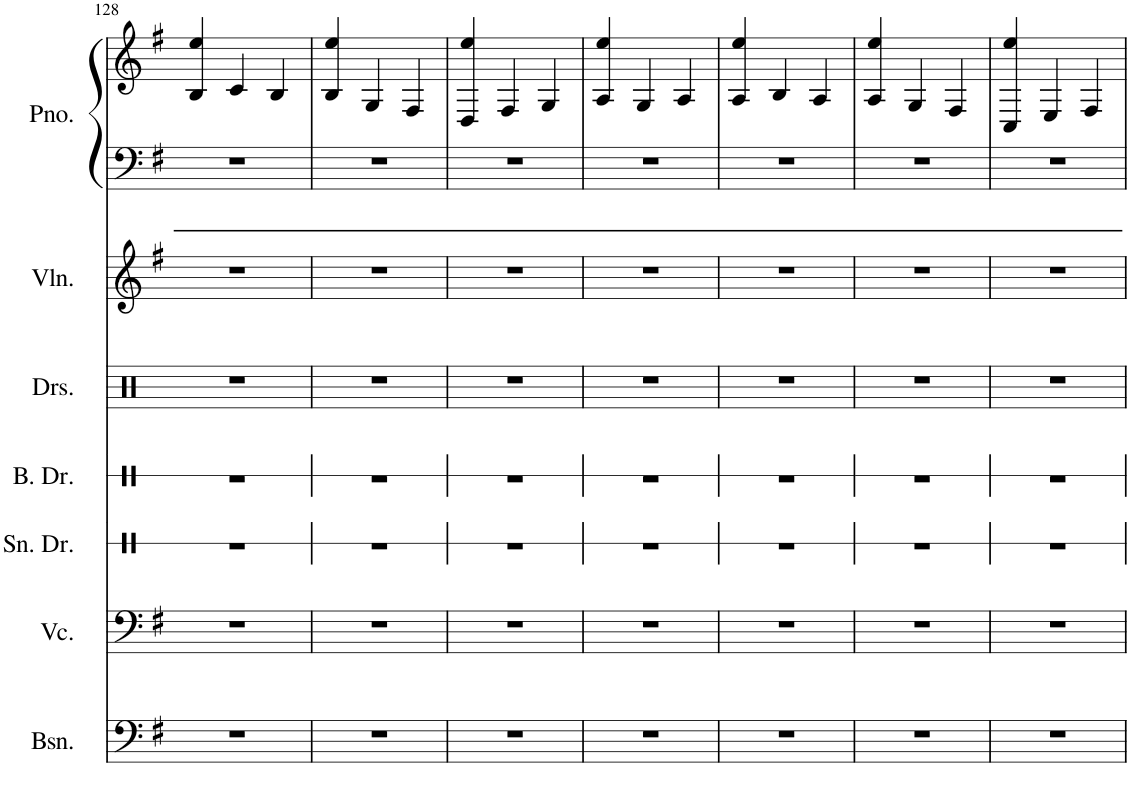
**kern	**kern	**kern	**kern	**kern	**kern	**kern	**kern
*part7	*part6	*part5	*part4	*part3	*part2	*part1	*part1
*staff8	*staff7	*staff6	*staff5	*staff4	*staff3	*staff2	*staff1
*I"Bassoon	*I"Violoncello	*I"Snare Drum	*I"Bass Drum	*I"Drumset	*I"Violin	*I"Piano	*
*I'Bsn.	*I'Vc.	*I'Sn. Dr.	*I'B. Dr.	*I'Drs.	*I'Vln.	*I'Pno.	*
!!LO:PB:g=z
*clefF4	*clefF4	*clefX	*clefX	*clefX	*clefG2	*clefF4	*clefG2
*k[f#]	*k[f#]	*k[]	*k[]	*k[]	*k[f#]	*k[f#]	*k[f#]
*M3/4	*M3/4	*M3/4	*M3/4	*M3/4	*M3/4	*M3/4	*M3/4
=128	=128	=128	=128	=128	=128	=128	=128
2.r	2.r	2.r	2.r	2.r	2.r	2.r	4B/ 4ee/
.	.	.	.	.	.	.	4c/
.	.	.	.	.	.	.	4B/
=129	=129	=129	=129	=129	=129	=129	=129
2.r	2.r	2.r	2.r	2.r	2.r	2.r	4B/ 4ee/
.	.	.	.	.	.	.	4G/
.	.	.	.	.	.	.	4F#/
=130	=130	=130	=130	=130	=130	=130	=130
2.r	2.r	2.r	2.r	2.r	2.r	2.r	4D/ 4ee/
.	.	.	.	.	.	.	4F#/
.	.	.	.	.	.	.	4G/
=131	=131	=131	=131	=131	=131	=131	=131
2.r	2.r	2.r	2.r	2.r	2.r	2.r	4A/ 4ee/
.	.	.	.	.	.	.	4G/
.	.	.	.	.	.	.	4A/
=132	=132	=132	=132	=132	=132	=132	=132
2.r	2.r	2.r	2.r	2.r	2.r	2.r	4A/ 4ee/
.	.	.	.	.	.	.	4B/
.	.	.	.	.	.	.	4A/
=133	=133	=133	=133	=133	=133	=133	=133
2.r	2.r	2.r	2.r	2.r	2.r	2.r	4A/ 4ee/
.	.	.	.	.	.	.	4G/
.	.	.	.	.	.	.	4F#/
=134	=134	=134	=134	=134	=134	=134	=134
2.r	2.r	2.r	2.r	2.r	2.r	2.r	4C/ 4ee/
.	.	.	.	.	.	.	4E/
.	.	.	.	.	.	.	4F#/
=	=	=	=	=	=	=	=
*-	*-	*-	*-	*-	*-	*-	*-
